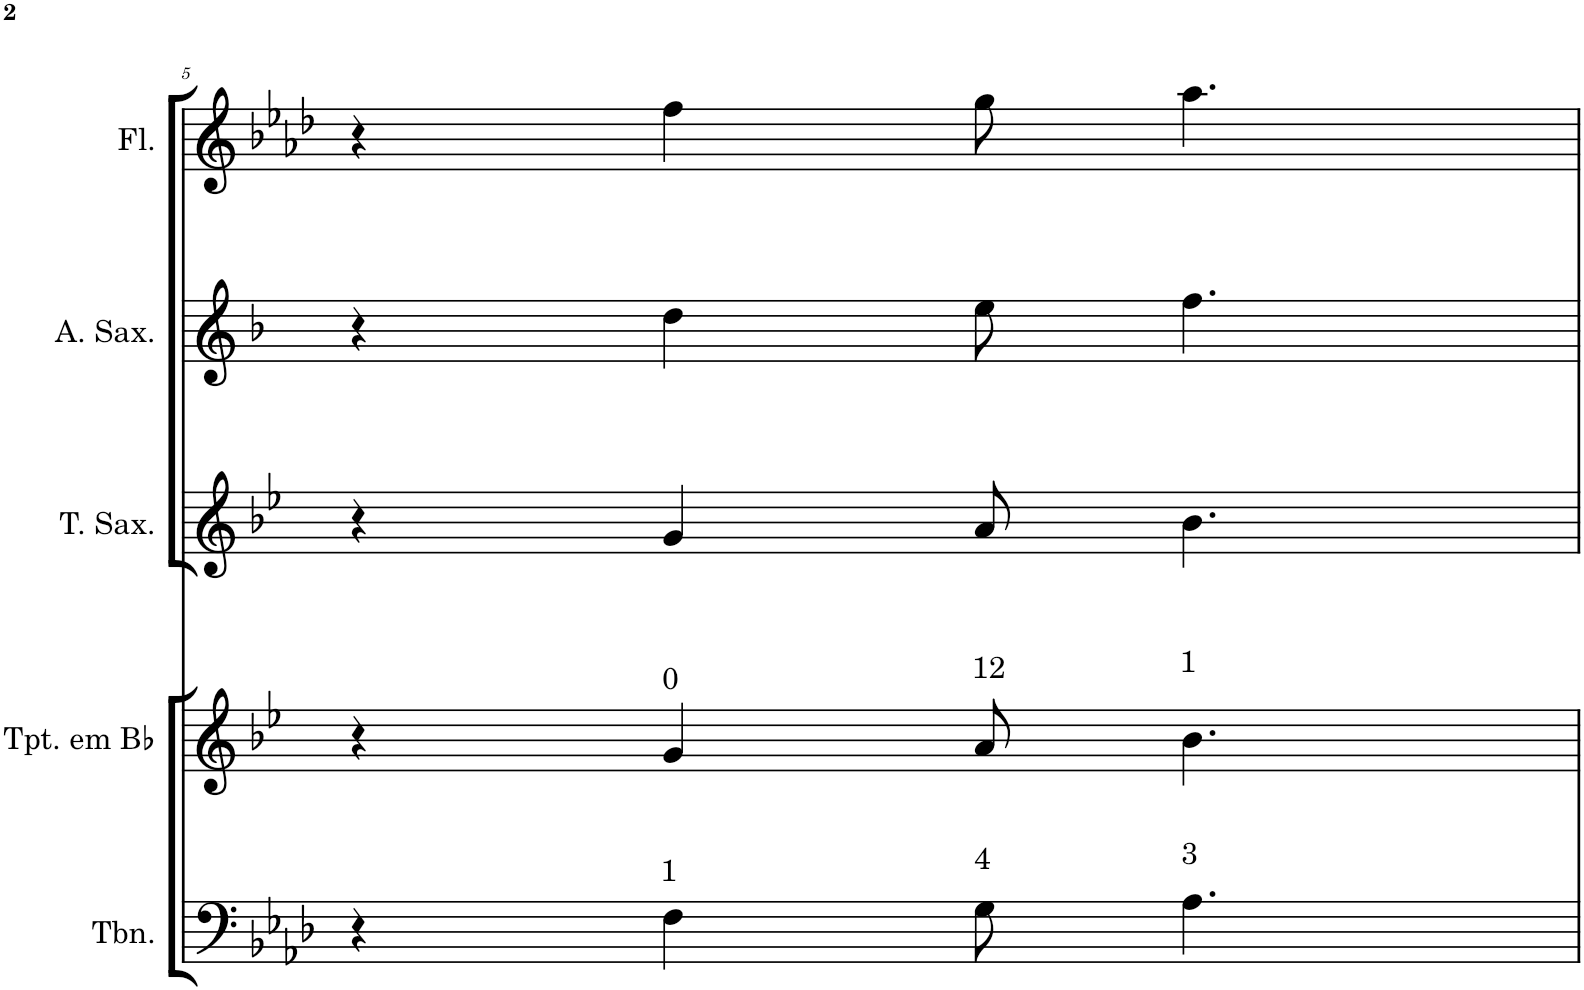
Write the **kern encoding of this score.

**kern	**kern	**kern	**kern	**kern
*part5	*part4	*part3	*part2	*part1
*staff5	*staff4	*staff3	*staff2	*staff1
*I"Trombone	*I"Trompete em Bb	*I"Tenor Saxophone	*I"Alto Saxophone	*I"Flute
*I'Tbn.	*I'Tpt. em Bb	*I'T. Sax.	*I'A. Sax.	*I'Fl.
!!LO:PB:g=z
*clefF4	*clefG2	*clefG2	*clefG2	*clefG2
*	*Trd1c2	*Trd8c14	*Trd5c9	*
*k[b-e-a-d-]	*k[b-e-]	*k[b-e-]	*k[b-]	*k[b-e-a-d-]
*M4/4	*M4/4	*M4/4	*M4/4	*M4/4
=5	=5	=5	=5	=5
4r	4r	4r	4r	4r
!	!LO:TX:a:t=0	!	!	!
!LO:TX:a:t=1	!	!	!	!
4F\	4g/	4g/	4dd\	4ff\
!	!LO:TX:a:t=12	!	!	!
!LO:TX:a:t=4	!	!	!	!
8G\	8a/	8a/	8ee\	8gg\
!	!LO:TX:a:t=1	!	!	!
!LO:TX:a:t=3	!	!	!	!
4.A-\	4.b-\	4.b-\	4.ff\	4.aa-\
=	=	=	=	=
*-	*-	*-	*-	*-
